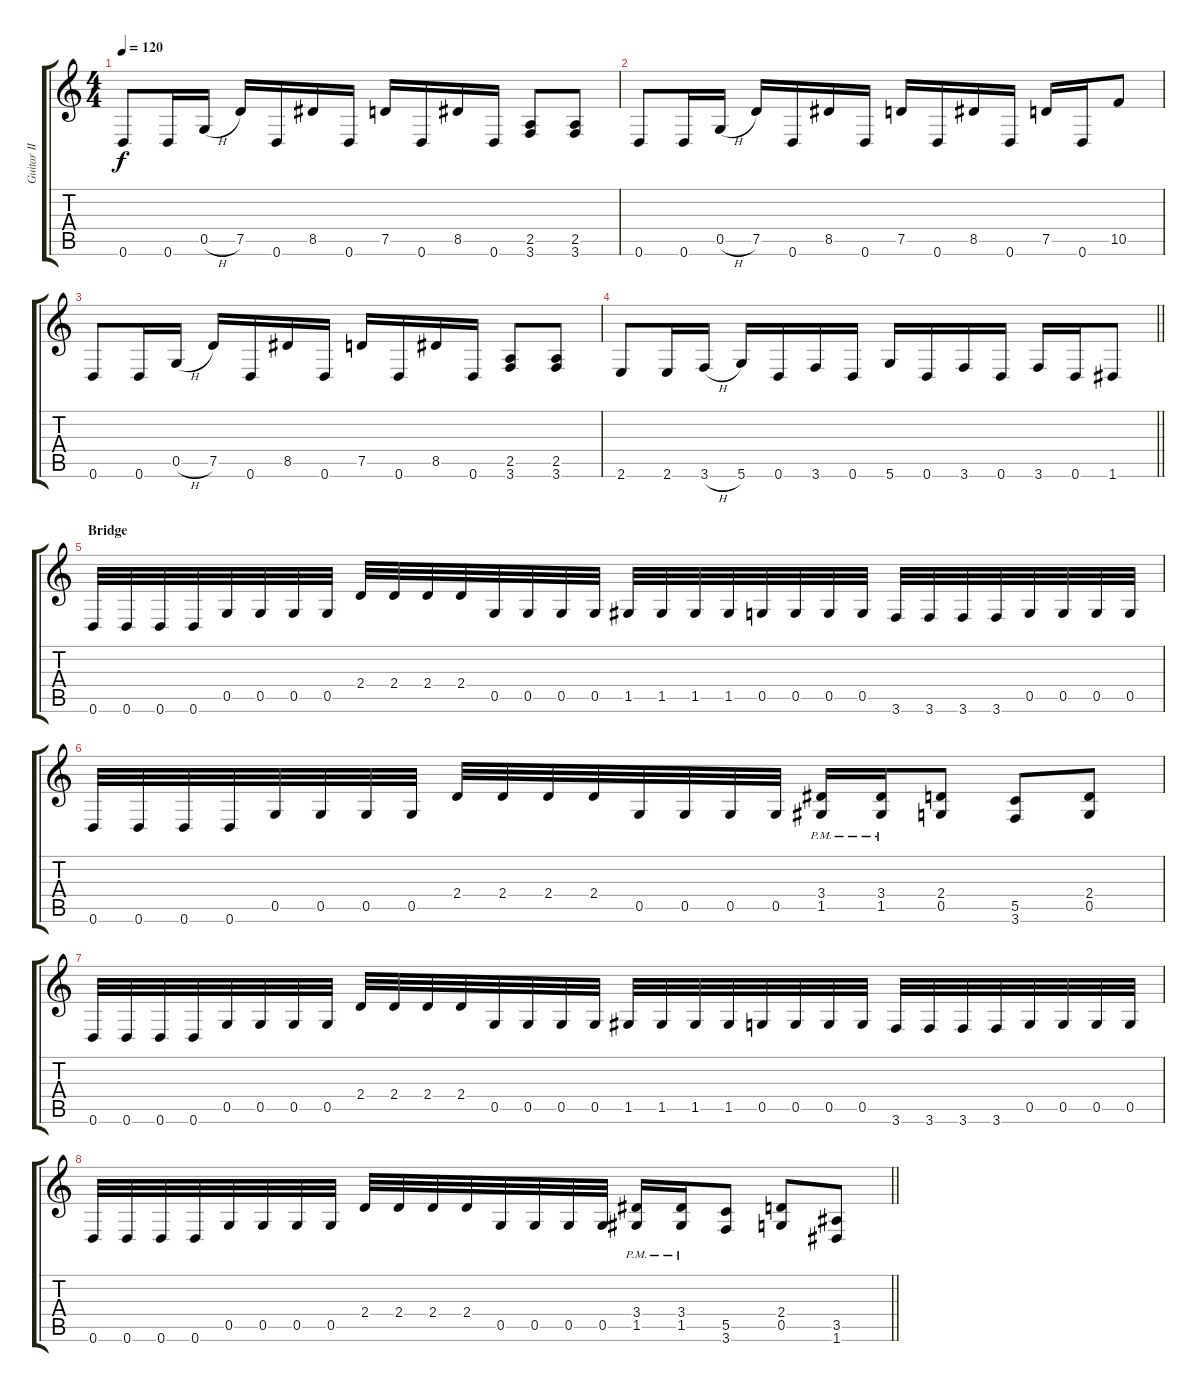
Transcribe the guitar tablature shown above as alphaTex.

\track ("Guitar II" "Guitar II") {instrument distortionguitar}
\staff {score tabs}
\tuning (D4 A3 F3 C3 G2 D2) {hide}
\ts (4 4)
\tempo 120
\clef g2
\ks c
0.6.8{dy f} 0.6.16 0.5{h}.16 7.5.16 0.6.16 8.5.16 0.6.16 7.5.16 0.6.16 8.5.16 0.6.16 (2.5 3.6).8 (2.5 3.6).8 |
0.6.8 0.6.16 0.5{h}.16 7.5.16 0.6.16 8.5.16 0.6.16 7.5.16 0.6.16 8.5.16 0.6.16 7.5.16 0.6.16 10.5.8 |
0.6.8 0.6.16 0.5{h}.16 7.5.16 0.6.16 8.5.16 0.6.16 7.5.16 0.6.16 8.5.16 0.6.16 (2.5 3.6).8 (2.5 3.6).8 |
\barLineRight lightlight
2.6.8 2.6.16 3.6{h}.16 5.6.16 0.6.16 3.6.16 0.6.16 5.6.16 0.6.16 3.6.16 0.6.16 3.6.16 0.6.16 1.6.8 |
\section ("" "Bridge")
0.6.32 0.6.32 0.6.32 0.6.32 0.5.32 0.5.32 0.5.32 0.5.32 2.4.32 2.4.32 2.4.32 2.4.32 0.5.32 0.5.32 0.5.32 0.5.32 1.5.32 1.5.32 1.5.32 1.5.32 0.5.32 0.5.32 0.5.32 0.5.32 3.6.32 3.6.32 3.6.32 3.6.32 0.5.32 0.5.32 0.5.32 0.5.32 |
0.6.32 0.6.32 0.6.32 0.6.32 0.5.32 0.5.32 0.5.32 0.5.32 2.4.32 2.4.32 2.4.32 2.4.32 0.5.32 0.5.32 0.5.32 0.5.32 (3.4{pm} 1.5{pm}).16 (3.4{pm} 1.5{pm}).16 (2.4 0.5).8 (5.5 3.6).8 (2.4 0.5).8 |
0.6.32 0.6.32 0.6.32 0.6.32 0.5.32 0.5.32 0.5.32 0.5.32 2.4.32 2.4.32 2.4.32 2.4.32 0.5.32 0.5.32 0.5.32 0.5.32 1.5.32 1.5.32 1.5.32 1.5.32 0.5.32 0.5.32 0.5.32 0.5.32 3.6.32 3.6.32 3.6.32 3.6.32 0.5.32 0.5.32 0.5.32 0.5.32 |
\barLineRight lightlight
0.6.32 0.6.32 0.6.32 0.6.32 0.5.32 0.5.32 0.5.32 0.5.32 2.4.32 2.4.32 2.4.32 2.4.32 0.5.32 0.5.32 0.5.32 0.5.32 (3.4{pm} 1.5{pm}).16 (3.4{pm} 1.5{pm}).16 (5.5 3.6).8 (2.4 0.5).8 (3.5 1.6).8
